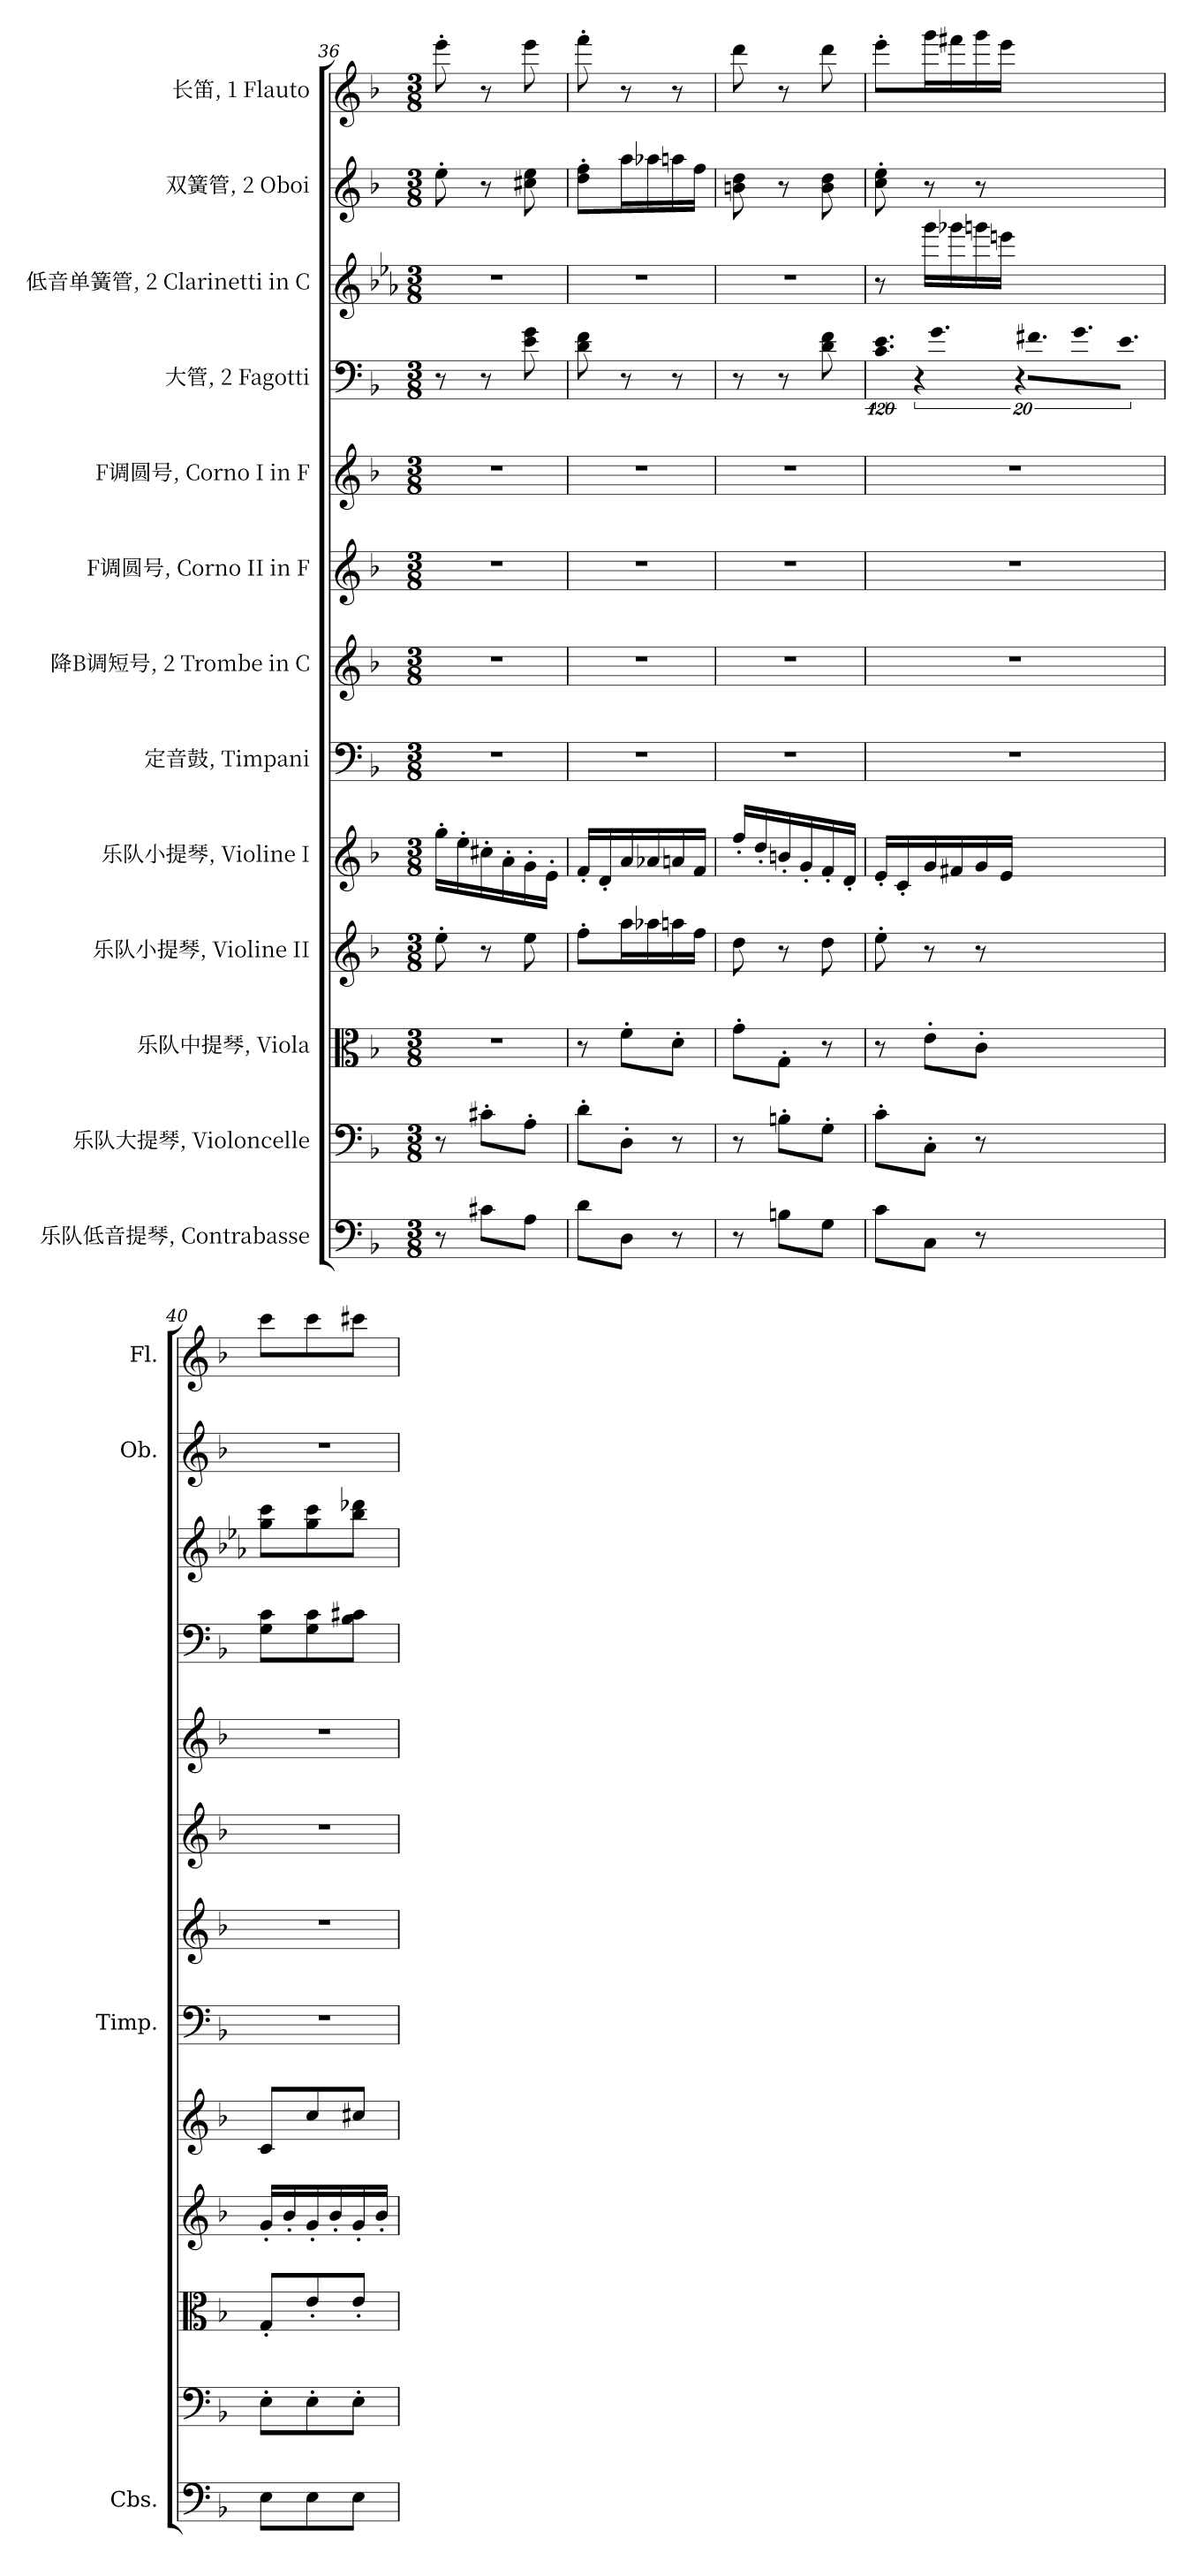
**kern	**kern	**kern	**kern	**kern	**kern	**kern	**kern	**kern	**kern	**kern	**kern	**kern
*part13	*part12	*part11	*part10	*part9	*part8	*part7	*part6	*part5	*part4	*part3	*part2	*part1
*staff13	*staff12	*staff11	*staff10	*staff9	*staff8	*staff7	*staff6	*staff5	*staff4	*staff3	*staff2	*staff1
*I"乐队低音提琴, Contrabasse	*I"乐队大提琴, Violoncelle	*I"乐队中提琴, Viola	*I"乐队小提琴, Violine II	*I"乐队小提琴, Violine I	*I"定音鼓, Timpani	*I"降B调短号, 2 Trombe in C	*I"F调圆号, Corno II in F	*I"F调圆号, Corno I in F	*I"大管, 2 Fagotti	*I"低音单簧管, 2 Clarinetti in C	*I"双簧管, 2 Oboi	*I"长笛, 1 Flauto
*I'Cbs.	*	*	*	*	*I'Timp.	*	*	*	*	*	*I'Ob.	*I'Fl.
*clefF4	*clefF4	*clefC3	*clefG2	*clefG2	*clefF4	*clefG2	*clefG2	*clefG2	*clefF4	*clefG2	*clefG2	*clefG2
*ITrd7c12	*	*	*	*	*	*ITrd1c2	*ITrd4c7	*ITrd4c7	*	*ITrd8c14	*	*
*k[b-]	*k[b-]	*k[b-]	*k[b-]	*k[b-]	*k[b-]	*k[b-e-a-]	*k[b-e-]	*k[b-e-]	*k[b-]	*k[b-e-a-]	*k[b-]	*k[b-]
*M3/8	*M3/8	*M3/8	*M3/8	*M3/8	*M3/8	*M3/8	*M3/8	*M3/8	*M3/8	*M3/8	*M3/8	*M3/8
*MM42	*MM42	*MM42	*MM42	*MM42	*MM42	*MM42	*MM42	*MM42	*MM42	*MM42	*MM42	*MM42
=36	=36	=36	=36	=36	=36	=36	=36	=36	=36	=36	=36	=36
8r	8r	4.r	8ee'\	16gg'\LL	4.r	4.r	4.r	4.r	8r	4.r	8ee'\	8eee'\
.	.	.	.	16ee'\	.	.	.	.	.	.	.	.
*	*	*	*	*	*	*	*	*	*	*	*	*MM46
8C#X\L	8c#X'\L	.	8r	16cc#X'\	.	.	.	.	8r	.	8r	8r
.	.	.	.	16a'\	.	.	.	.	.	.	.	.
8AA\J	8A'\J	.	8ee\	16g'\	.	.	.	.	8e\ 8g\	.	8cc#X\ 8ee\	8eee\
.	.	.	.	16e'\JJ	.	.	.	.	.	.	.	.
=37	=37	=37	=37	=37	=37	=37	=37	=37	=37	=37	=37	=37
*	*	*	*	*	*	*	*	*	*	*	*	*MM42
8D\L	8d'\L	8r	8ff'\L	16f'/LL	4.r	4.r	4.r	4.r	8d\ 8f\	4.r	8dd\' 8ff\'L	8fff'\
.	.	.	.	16d'/	.	.	.	.	.	.	.	.
*	*	*	*	*	*	*	*	*	*	*	*	*MM46
8DD\J	8D'\J	8f'\L	16aa\L	16a/	.	.	.	.	8r	.	16aa\L	8r
.	.	.	16aa-X\	16a-X/	.	.	.	.	.	.	16aa-X\	.
8r	8r	8d'\J	16aan\	16an/	.	.	.	.	8r	.	16aan\	8r
.	.	.	16ff\JJ	16f/JJ	.	.	.	.	.	.	16ff\JJ	.
=38	=38	=38	=38	=38	=38	=38	=38	=38	=38	=38	=38	=38
*	*	*	*	*	*	*	*	*	*	*	*	*MM42
8r	8r	8g'\L	8dd\	16ff'/LL	4.r	4.r	4.r	4.r	8r	4.r	8bn\ 8dd\	8ddd\
.	.	.	.	16dd'/	.	.	.	.	.	.	.	.
*	*	*	*	*	*	*	*	*	*	*	*	*MM46
8BBn\L	8Bn'\L	8G'\J	8r	16bn'/	.	.	.	.	8r	.	8r	8r
.	.	.	.	16g'/	.	.	.	.	.	.	.	.
8GG\J	8G'\J	8r	8dd\	16f'/	.	.	.	.	8d\ 8f\	.	8b\ 8dd\	8ddd\
.	.	.	.	16d'/JJ	.	.	.	.	.	.	.	.
!!LO:PB:g=z
=39	=39	=39	=39	=39	=39	=39	=39	=39	=39	=39	=39	=39
*	*	*	*	*	*	*	*	*	*	*	*	*MM42
!	!	!	!	!	!	!	!	!	!LO:N:vis=16.	!	!	!
8C\L	8c'\L	8r	8ee'\	16e'/LL	4.r	4.r	4.r	4.r	960%103c\ 960%103e\	8r	8cc\' 8ee\'	8eee'\L
.	.	.	.	16c'/	.	.	.	.	.	.	.	.
!	!	!	!	!	!	!	!	!	!LO:N:vis=64.	!	!	!
.	.	.	.	.	.	.	.	.	640%17r	.	.	.
*	*	*	*	*	*	*	*	*	*	*	*	*MM46
8CC\J	8C'\J	8e'\L	8r	16g/	.	.	.	.	.	16gg\LL	8r	16ggg\L
!	!	!	!	!	!	!	!	!	!LO:N:vis=32.	!	!	!
.	.	.	.	.	.	.	.	.	1920%103g\	.	.	.
!	!	!	!	!	!	!	!	!	!LO:N:vis=64.	!	!	!
.	.	.	.	16f#X/	.	.	.	.	640%17r	16gg-X\	.	16fff#X\
!	!	!	!	!	!	!	!	!	!LO:N:vis=32.	!	!	!
.	.	.	.	.	.	.	.	.	1920%103f#X\LLL	.	.	.
8r	8r	8c'\J	8r	16g/	.	.	.	.	.	16ggn\	8r	16ggg\
!	!	!	!	!	!	!	!	!	!LO:N:vis=32.	!	!	!
.	.	.	.	.	.	.	.	.	1920%103g\	.	.	.
.	.	.	.	16e/JJ	.	.	.	.	.	16een\JJ	.	16eee\JJ
!	!	!	!	!	!	!	!	!	!LO:N:vis=32.	!	!	!
.	.	.	.	.	.	.	.	.	1920%103e\JJJ	.	.	.
=40	=40	=40	=40	=40	=40	=40	=40	=40	=40	=40	=40	=40
*	*	*	*	*	*	*	*	*	*	*	*	*MM42
8EE\L	8E'\L	8G'/L	16g'/LL	8c/L	4.r	4.r	4.r	4.r	8G\ 8c\L	8g\ 8cc\L	4.r	8ccc\L
.	.	.	16b-'/	.	.	.	.	.	.	.	.	.
8EE\	8E'\	8e'/	16g'/	8cc/	.	.	.	.	8G\ 8c\	8g\ 8cc\	.	8ccc\
.	.	.	16b-'/	.	.	.	.	.	.	.	.	.
8EE\J	8E'\J	8e'/J	16g'/	8cc#X/J	.	.	.	.	8B-\ 8c#X\J	8b-\ 8dd-X\J	.	8ccc#X\J
.	.	.	16b-'/JJ	.	.	.	.	.	.	.	.	.
=	=	=	=	=	=	=	=	=	=	=	=	=
*-	*-	*-	*-	*-	*-	*-	*-	*-	*-	*-	*-	*-
